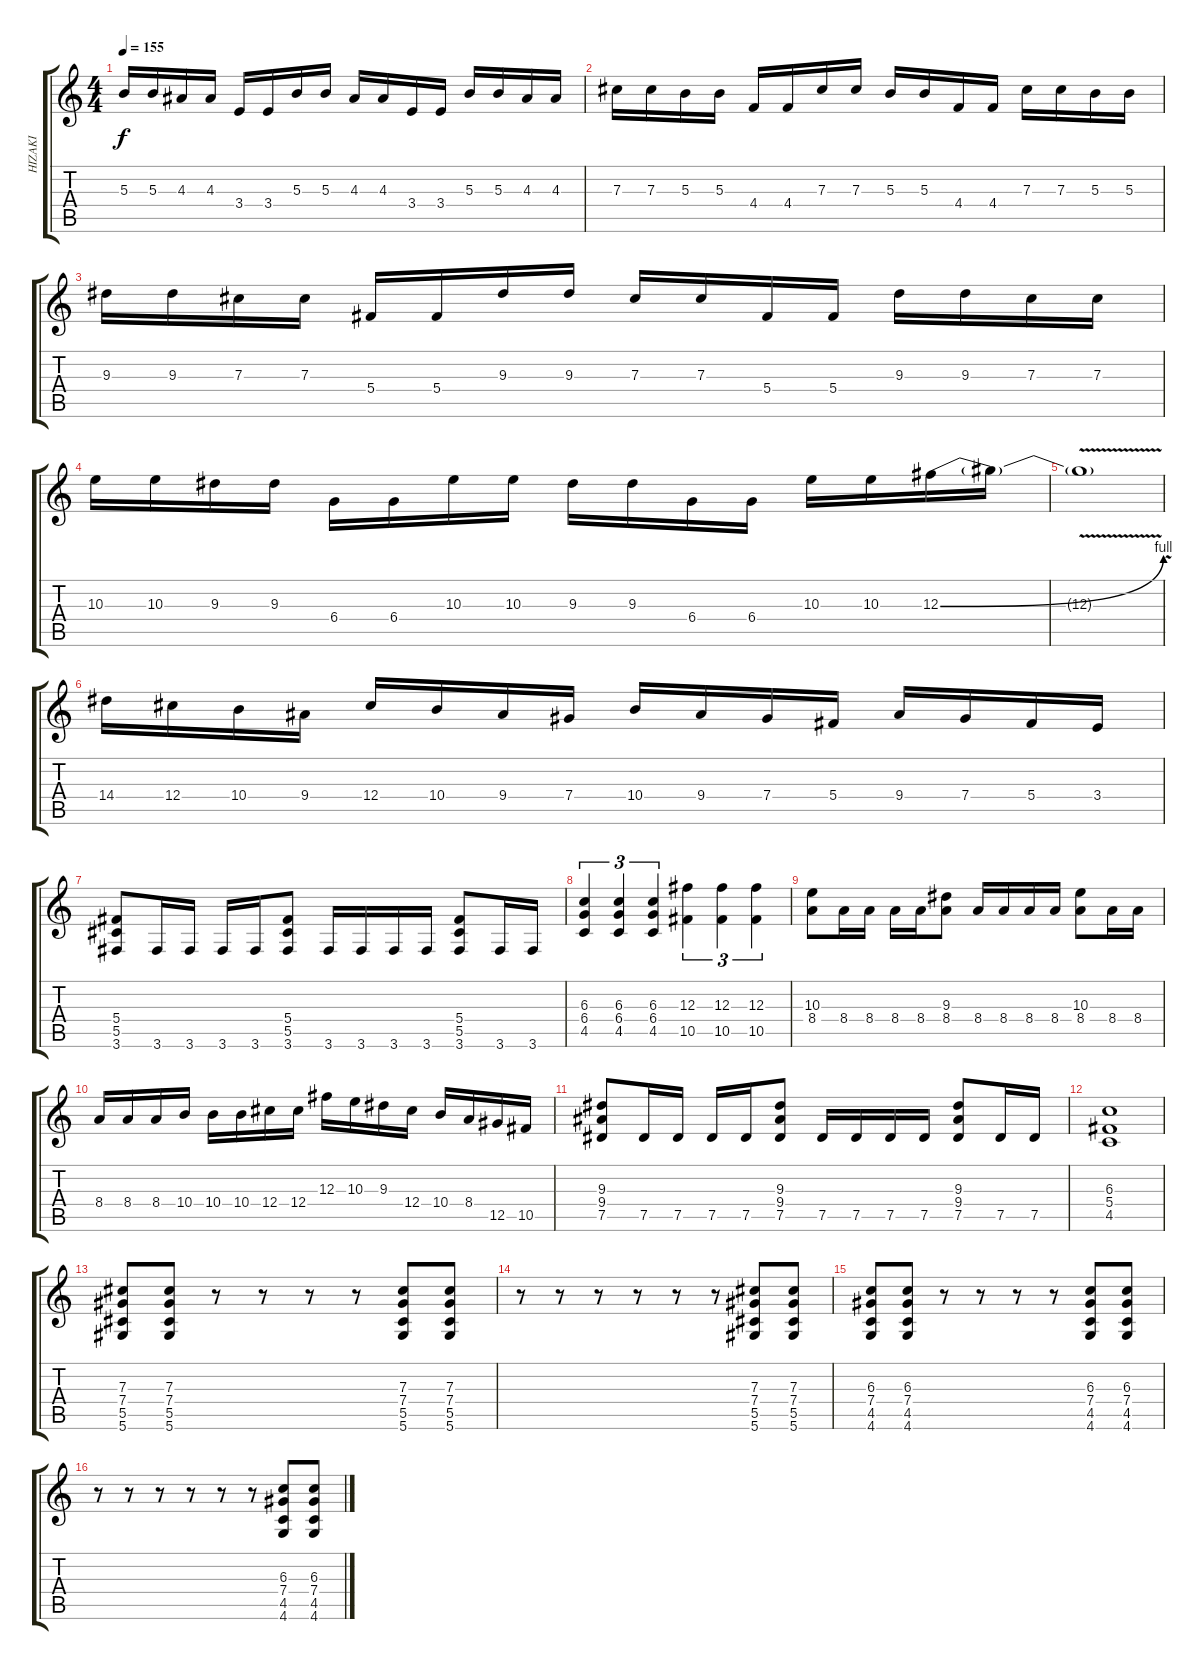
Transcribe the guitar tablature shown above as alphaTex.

\track ("HIZAKI" "HIZAKI") {instrument distortionguitar}
\staff {score tabs}
\tuning (Eb4 Bb3 Gb3 Db3 Ab2 Eb2) {hide}
\ts (4 4)
\tempo 155
\clef g2
\ks c
5.3.16{dy f} 5.3.16 4.3.16 4.3.16 3.4.16 3.4.16 5.3.16 5.3.16 4.3.16 4.3.16 3.4.16 3.4.16 5.3.16 5.3.16 4.3.16 4.3.16 |
7.3.16 7.3.16 5.3.16 5.3.16 4.4.16 4.4.16 7.3.16 7.3.16 5.3.16 5.3.16 4.4.16 4.4.16 7.3.16 7.3.16 5.3.16 5.3.16 |
9.3.16 9.3.16 7.3.16 7.3.16 5.4.16 5.4.16 9.3.16 9.3.16 7.3.16 7.3.16 5.4.16 5.4.16 9.3.16 9.3.16 7.3.16 7.3.16 |
10.3.16 10.3.16 9.3.16 9.3.16 6.4.16 6.4.16 10.3.16 10.3.16 9.3.16 9.3.16 6.4.16 6.4.16 10.3.16 10.3.16 12.3{be (bend 0 0 60 4)}.16{instrument guitarharmonics} 12.3{t}.16 |
12.3{v t}.1{instrument guitarharmonics} |
14.4.16{instrument distortionguitar} 12.4.16 10.4.16 9.4.16 12.4.16 10.4.16 9.4.16 7.4.16 10.4.16 9.4.16 7.4.16 5.4.16 9.4.16 7.4.16 5.4.16 3.4.16 |
(5.4 5.5 3.6).8 3.6.16 3.6.16 3.6.16 3.6.16 (5.4 5.5 3.6).8 3.6.16 3.6.16 3.6.16 3.6.16 (5.4 5.5 3.6).8 3.6.16 3.6.16 |
(6.3 6.4 4.5).4{tu (3 2)} (6.3 6.4 4.5).4{tu (3 2)} (6.3 6.4 4.5).4{tu (3 2)} (12.3 10.5).4{tu (3 2)} (12.3 10.5).4{tu (3 2)} (12.3 10.5).4{tu (3 2)} |
(10.3 8.4).8 8.4.16 8.4.16 8.4.16 8.4.16 (9.3 8.4).8 8.4.16 8.4.16 8.4.16 8.4.16 (10.3 8.4).8 8.4.16 8.4.16 |
8.4.16 8.4.16 8.4.16 10.4.16 10.4.16 10.4.16 12.4.16 12.4.16 12.3.16 10.3.16 9.3.16 12.4.16 10.4.16 8.4.16 12.5.16 10.5.16 |
(9.3 9.4 7.5).8 7.5.16 7.5.16 7.5.16 7.5.16 (9.3 9.4 7.5).8 7.5.16 7.5.16 7.5.16 7.5.16 (9.3 9.4 7.5).8 7.5.16 7.5.16 |
(6.3 5.4 4.5).1 |
(7.3 7.4 5.5 5.6).8 (7.3 7.4 5.5 5.6).8 r.8 r.8 r.8 r.8 (7.3 7.4 5.5 5.6).8 (7.3 7.4 5.5 5.6).8 |
r.8 r.8 r.8 r.8 r.8 r.8 (7.3 7.4 5.5 5.6).8 (7.3 7.4 5.5 5.6).8 |
(6.3 7.4 4.5 4.6).8 (6.3 7.4 4.5 4.6).8 r.8 r.8 r.8 r.8 (6.3 7.4 4.5 4.6).8 (6.3 7.4 4.5 4.6).8 |
r.8 r.8 r.8 r.8 r.8 r.8 (6.3 7.4 4.5 4.6).8 (6.3 7.4 4.5 4.6).8
